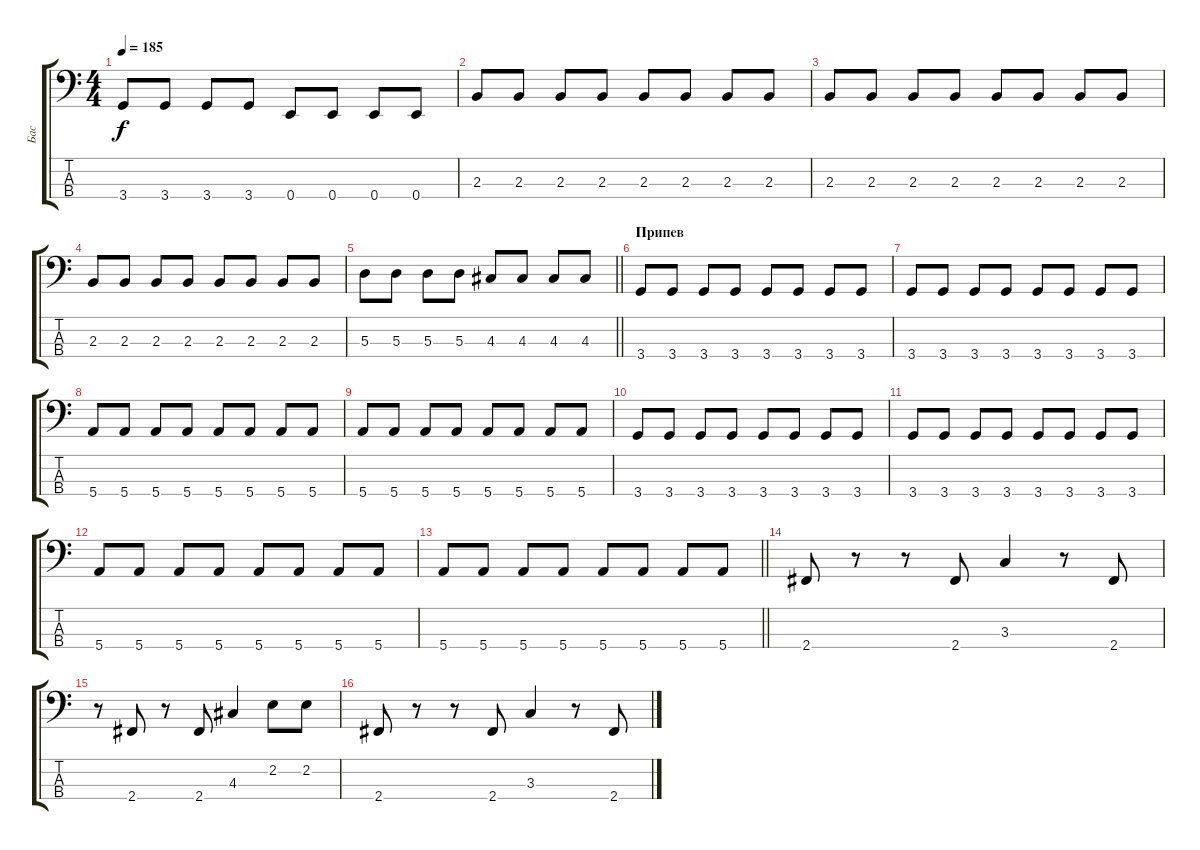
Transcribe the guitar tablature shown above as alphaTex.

\track ("Бас" "Бас") {instrument electricbassfinger}
\staff {score tabs}
\tuning (G2 D2 A1 E1) {hide}
\ts (4 4)
\tempo 185
\clef f4
\ks c
3.4.8{dy f} 3.4.8 3.4.8 3.4.8 0.4.8 0.4.8 0.4.8 0.4.8 |
2.3.8 2.3.8 2.3.8 2.3.8 2.3.8 2.3.8 2.3.8 2.3.8 |
2.3.8 2.3.8 2.3.8 2.3.8 2.3.8 2.3.8 2.3.8 2.3.8 |
2.3.8 2.3.8 2.3.8 2.3.8 2.3.8 2.3.8 2.3.8 2.3.8 |
\barLineRight lightlight
5.3.8 5.3.8 5.3.8 5.3.8 4.3.8 4.3.8 4.3.8 4.3.8 |
\section ("" "Припев")
3.4.8 3.4.8 3.4.8 3.4.8 3.4.8 3.4.8 3.4.8 3.4.8 |
3.4.8 3.4.8 3.4.8 3.4.8 3.4.8 3.4.8 3.4.8 3.4.8 |
5.4.8 5.4.8 5.4.8 5.4.8 5.4.8 5.4.8 5.4.8 5.4.8 |
5.4.8 5.4.8 5.4.8 5.4.8 5.4.8 5.4.8 5.4.8 5.4.8 |
3.4.8 3.4.8 3.4.8 3.4.8 3.4.8 3.4.8 3.4.8 3.4.8 |
3.4.8 3.4.8 3.4.8 3.4.8 3.4.8 3.4.8 3.4.8 3.4.8 |
5.4.8 5.4.8 5.4.8 5.4.8 5.4.8 5.4.8 5.4.8 5.4.8 |
\barLineRight lightlight
5.4.8 5.4.8 5.4.8 5.4.8 5.4.8 5.4.8 5.4.8 5.4.8 |
\section ("" " ")
2.4.8 r.8 r.8 2.4.8 3.3.4 r.8 2.4.8 |
r.8 2.4.8 r.8 2.4.8 4.3.4 2.2.8 2.2.8 |
2.4.8 r.8 r.8 2.4.8 3.3.4 r.8 2.4.8
